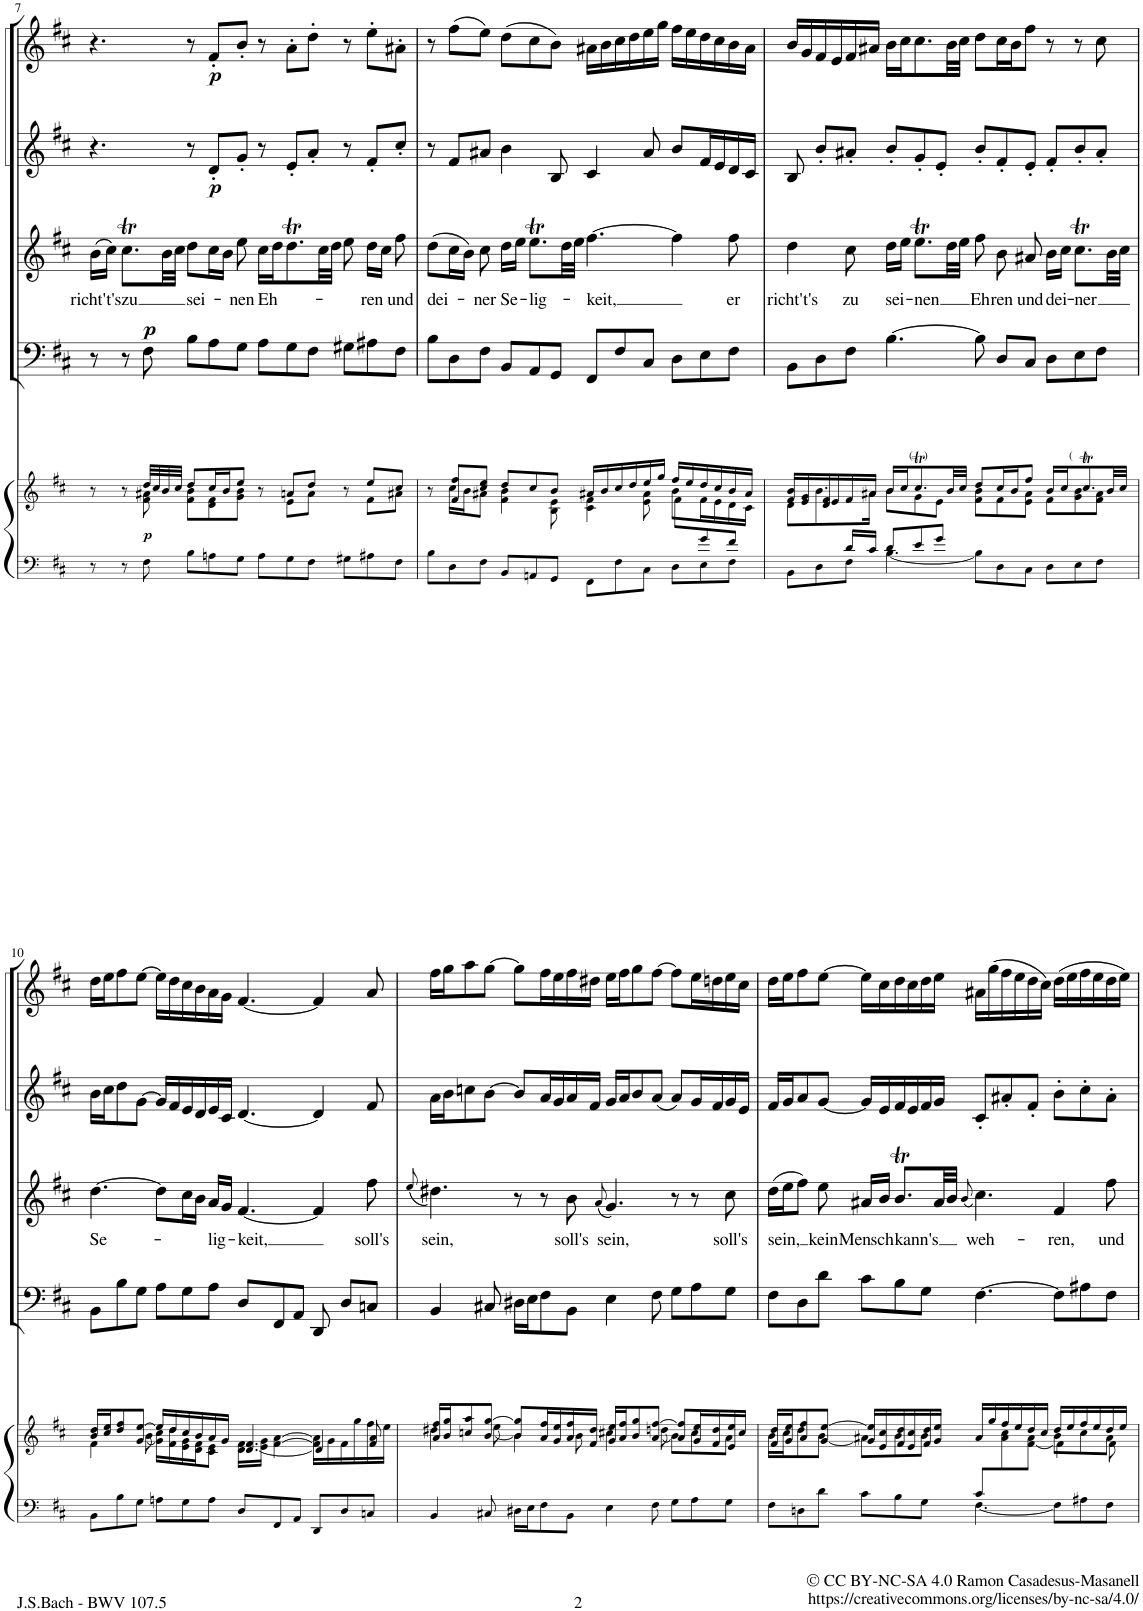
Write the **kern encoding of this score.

**kern	**kern	**dynam	**kern	**dynam	**kern	**text	**kern	**dynam	**kern	**dynam
*part5	*part5	*part5	*part4	*part4	*part3	*part3	*part2	*part2	*part1	*part1
*staff6	*staff5	*staff5/6	*staff4	*staff4	*staff3	*staff3	*staff2	*staff2	*staff1	*staff1
*I"Piano reduction	*	*	*I"Organo e Continuo	*	*I"Soprano	*	*I"Oboe d'amore II	*	*I"Oboe d'amore I	*
*I'Pno	*	*	*	*	*	*	*I'Ob	*	*I'Ob	*
!!LO:PB:g=z
*clefF4	*clefG2	*	*clefF4	*	*clefG2	*	*clefG2	*	*clefG2	*
*k[f#c#]	*k[f#c#]	*	*k[f#c#]	*	*k[f#c#]	*	*k[f#c#]	*	*k[f#c#]	*
*M12/8	*M12/8	*	*M12/8	*	*M12/8	*	*M12/8	*	*M12/8	*
=7	=7	=7	=7	=7	=7	=7	=7	=7	=7	=7
*	*^	*	*	*	*	*	*	*	*	*
!	!	!	!	!	!	!	!LO:LY:b	!	!	!	!
8r	8r	8ryy	.	8r	.	(>16b\LL	richt't's	4.r	.	4.r	.
.	.	.	.	.	.	16cc#\JJ)	.	.	.	.	.
!	!	!	!	!	!	!	!LO:LY:b	!	!	!	!
8r	8r	8ryy	.	8r	.	8.cc#t\L	zu	.	.	.	.
!	!	!	!LO:DY:b	!	!LO:DY:a	!	!	!	!	!	!
8F#\	32dd/LLL	8f#\ 8a#X\	p	8F#\	p	.	.	.	.	.	.
.	32cc#/	.	.	.	.	.	.	.	.	.	.
.	32b/	.	.	.	.	32b\LL	.	.	.	.	.
.	32cc#/JJJ	.	.	.	.	32cc#\JJJ	.	.	.	.	.
!	!	!	!	!	!	!	!LO:LY:b	!	!	!	!
8B\L	8dd/L	8f#\ 8b\L	.	8B\L	.	8dd\L	sei-	8r	.	8r	.
!	!	!	!	!	!	!	!	!	!LO:DY:b	!	!LO:DY:b
8An\	16cc#/L	8d\ 8f#\	.	8A\	.	16cc#\L	.	8d'/L	p	8f#'/L	p
.	16b/J	.	.	.	.	16b\JJ	.	.	.	.	.
!	!	!	!	!	!	!	!LO:LY:b	!	!	!	!
8G\J	8ee/J	8g\ 8b\J	.	8G\J	.	8ee\	-nen	8g'/J	.	8b'/J	.
!	!	!	!	!	!	!	!LO:LY:b	!	!	!	!
8A\L	8r	8ryy	.	8A\L	.	16cc#\LL	Eh-	8r	.	8r	.
.	.	.	.	.	.	16dd\J	.	.	.	.	.
8G\	8an/L	8e\L	.	8G\	.	8.ddT\	.	8e'/L	.	8a'\L	.
8F#\J	8dd/J	8a\J	.	8F#\J	.	.	.	8a'/J	.	8dd'\J	.
.	.	.	.	.	.	32cc#\LL	.	.	.	.	.
.	.	.	.	.	.	32dd\JJJ	.	.	.	.	.
8G#X\L	8r	8ryy	.	8G#X\L	.	8ee\	.	8r	.	8r	.
!	!	!	!	!	!	!	!LO:LY:b	!	!	!	!
8A#X\	8ee/L	8f#\L	.	8A#X\	.	16dd\LL	-ren	8f#'/L	.	8ee'\L	.
.	.	.	.	.	.	16cc#\JJ	.	.	.	.	.
!	!	!	!	!	!	!	!LO:LY:b	!	!	!	!
8F#\J	8cc#/J	8a#X\J	.	8F#\J	.	8ff#\	und	8cc#'/J	.	8a#X'\J	.
=8	=8	=8	=8	=8	=8	=8	=8	=8	=8	=8	=8
*^	*	*^	*	*	*	*	*	*	*	*	*
!	!	!	!	!	!	!	!	!	!LO:LY:b	!	!	!	!
8B\L	2.ryy	8r	8ryy	8ryy	.	8B\L	.	(8dd\L	dei-	8r	.	8r	.
*	*	*	*v	*v	*	*	*	*	*	*	*	*	*
8D\	.	8f#/ 8ff#/L	16cc#\LL	.	8D\	.	16cc#\L	.	8f#/L	.	(8ff#\L	.
.	.	.	16b\J	.	.	.	16b\JJ)	.	.	.	.	.
!	!	!	!	!	!	!	!	!LO:LY:b	!	!	!	!
8F#\J	.	8cc#/ 8ee/J	8a#X\J	.	8F#\J	.	8cc#\	-ner	8a#X/J	.	8ee\J)	.
!	!	!	!	!	!	!	!	!LO:LY:b	!	!	!	!
8BB/L	.	8dd/L	4f#\ 4b\	.	8BB/L	.	16dd\LL	Se-	4b\	.	(8dd\L	.
.	.	.	.	.	.	.	16ee\JJ	.	.	.	.	.
!	!	!	!	!	!	!	!	!LO:LY:b	!	!	!	!
8AAn/	.	8cc#/	.	.	8AA/	.	8.eeT\L	-lig-	.	.	8cc#\	.
8GG/J	.	8b/J	8B\ 8e\	.	8GG/J	.	.	.	8B/	.	8b\J)	.
.	.	.	.	.	.	.	32dd\LL	.	.	.	.	.
.	.	.	.	.	.	.	32ee\JJJ	.	.	.	.	.
!	!	!	!	!	!	!	!	!LO:LY:b	!	!	!	!
8FF#\L	4.ryy	16a#X/LL	4c#\ 4f#\	.	8FF#/L	.	[4.ff#\	-keit,	4c#/	.	16a#X\LL	.
.	.	16b/	.	.	.	.	.	.	.	.	16b\	.
8F#\	.	16cc#/	.	.	8F#/	.	.	.	.	.	16cc#\	.
.	.	16dd/	.	.	.	.	.	.	.	.	16dd\	.
8C#\J	.	16ee/	8e\ 8a#\	.	8C#/J	.	.	.	8a#/	.	16ee\	.
.	.	16gg/JJ	.	.	.	.	.	.	.	.	16gg\JJ	.
*	*	*	*^	*	*	*	*	*	*	*	*	*
8ryy	8D\L	16ff#/LL	8b\L	8f#\L	.	8D\L	.	4ff#\]	.	8b/L	.	16ff#\LL	.
.	.	16ee/	.	.	.	.	.	.	.	.	.	16ee\	.
8g/	8E\	16dd/	16f#\L	4ryy	.	8E\	.	.	.	16f#/L	.	16dd\	.
.	.	16cc#/	16e\	.	.	.	.	.	.	16e/	.	16cc#\	.
!	!	!	!	!	!	!	!	!	!LO:LY:b	!	!	!	!
8f#/J	8F#\J	16b/	16d\	.	.	8F#\J	.	8ff#\	er	16d/	.	16b\	.
.	.	16a#/JJ	16c#\JJ	.	.	.	.	.	.	16c#/JJ	.	16a#\JJ	.
*	*	*	*v	*v	*	*	*	*	*	*	*	*	*
=9	=9	=9	=9	=9	=9	=9	=9	=9	=9	=9	=9	=9
!	!	!	!	!	!	!	!	!LO:LY:b	!	!	!	!
4ryy	8BB\L	16f#/ 16b/LL	8d\L	.	8BB\L	.	4dd\	richt't's	8B/	.	16b/LL	.
.	.	16e/ 16g/	.	.	.	.	.	.	.	.	16g/	.
.	8D\	16d/ 16f#/	8.b\	.	8D\	.	.	.	8b'/L	.	16f#/	.
.	.	16e/	.	.	.	.	.	.	.	.	16e/	.
!	!	!	!	!	!	!	!	!LO:LY:b	!	!	!	!
16d/LL	8F#\J	16f#/	.	.	8F#\J	.	8cc#\	zu	8a#X'/J	.	16f#/	.
16c#/JJ	.	16a#X/JJ	16a#\Jk	.	.	.	.	.	.	.	16a#X/JJ	.
!	!	!	!	!	!	!	!	!LO:LY:b	!	!	!	!
8d/L	[4.B\	16b/LL	8b\L	.	[4.B\	.	16dd\LL	sei-	8b'/L	.	16b\LL	.
.	.	16cc#/J	.	.	.	.	16ee\JJ	.	.	.	16cc#\J	.
!	!	!LO:TX:a:t=(    )	!	!	!	!	!	!	!	!	!	!
!	!	!	!	!	!	!	!	!LO:LY:b	!	!	!	!
8e/	.	8.cc#t/	8g\	.	.	.	8.eeT\L	-nen	8g'/	.	8.cc#\	.
8g/J	.	.	8e\J	.	.	.	.	.	8e'/J	.	.	.
.	.	32b/LL	.	.	.	.	32dd\LL	.	.	.	32b\LL	.
.	.	32cc#/JJJ	.	.	.	.	32ee\JJJ	.	.	.	32cc#\JJJ	.
!	!	!	!	!	!	!	!	!LO:LY:b	!	!	!	!
2.ryy	8B\L]	8dd/L	8f#\ 8b\L	.	8B\]	.	8ff#\	Eh-	8b'/L	.	8dd\L	.
!	!	!	!	!	!	!	!	!LO:LY:b	!	!	!	!
.	8D\	16cc#/L	8f#\	.	8D/L	.	8b\	-ren	8f#'/	.	16cc#\L	.
.	.	16b/J	.	.	.	.	.	.	.	.	16b\J	.
!	!	!	!	!	!	!	!	!LO:LY:b	!	!	!	!
.	8C#\J	8ff#/J	8e\ 8a#\J	.	8C#/J	.	8a#X/	und	8e'/J	.	8ff#\J	.
!	!	!	!	!	!	!	!	!LO:LY:b	!	!	!	!
.	8D\L	16b/LL	8f#\L	.	8D\L	.	16b\LL	dei-	8f#'/L	.	8r	.
.	.	16cc#/J	.	.	.	.	16cc#\JJ	.	.	.	.	.
!	!	!LO:TX:a:t=(    )	!	!	!	!	!	!	!	!	!	!
!	!	!	!	!	!	!	!	!LO:LY:b	!	!	!	!
.	8E\	8.cc#t/	8g\ 8b\	.	8E\	.	8.cc#t\L	-ner	8b'/	.	8r	.
.	8F#\J	.	8f#\ 8a#\J	.	8F#\J	.	.	.	8a#'/J	.	8cc#\	.
.	.	32b/LL	.	.	.	.	32b\LL	.	.	.	.	.
.	.	32cc#/JJJ	.	.	.	.	32cc#\JJJ	.	.	.	.	.
*v	*v	*	*	*	*	*	*	*	*	*	*	*
!!LO:LB:g=z
=10	=10	=10	=10	=10	=10	=10	=10	=10	=10	=10	=10
!	!	!	!	!	!	!	!LO:LY:b	!	!	!	!
8BB\L	16b/ 16dd/LL	4f#\	.	8BB\L	.	[4.dd\	Se-	16b\LL	.	16dd\LL	.
.	16cc#/ 16ee/J	.	.	.	.	.	.	16cc#\J	.	16ee\J	.
8B\	8dd/ 8ff#/	.	.	8B\	.	.	.	8dd\	.	8ff#\	.
8G\J	[<8g/ [8ee/J	8b\	.	8G\J	.	.	.	[8g\J	.	[8ee\J	.
8An\L	16ee/LL]	16g\] 16cc#\LL	.	8A\L	.	8dd\L]	.	16g/LL]	.	16ee\LL]	.
.	16dd/	16f#\ 16dd\	.	.	.	.	.	16f#/	.	16dd\	.
8G\	16cc#/	16e\ 16g\	.	8G\	.	16cc#\L	.	16e/	.	16cc#\	.
.	16b/	16d\ 16f#\J	.	.	.	16b\JJ	.	16d/	.	16b\	.
!	!	!	!	!	!	!	!LO:LY:b	!	!	!	!
8A\J	16a/	8c#\ 8e\J	.	8A\J	.	16a/LL	-lig-	16e/	.	16a\	.
.	16g/JJ	.	.	.	.	16g/JJ	.	16c#/JJ	.	16g\JJ	.
!	!	!	!	!	!	!	!LO:LY:b	!	!	!	!
8D/L	[<4.d/ 4.f#/	16d\ 16f#\LL	.	8D/L	.	[4.f#/	-keit,	[4.d/	.	[4.f#/	.
.	.	16e\ 16g\JJ	.	.	.	.	.	.	.	.	.
8FF#/	.	[>4f#\ [>4a\	.	8FF#/	.	.	.	.	.	.	.
8AA/J	.	.	.	8AA/J	.	.	.	.	.	.	.
8DD/L	4d/]	16f#\] 16a\]LL	.	8DD/	.	4f#/]	.	4d/]	.	4f#/]	.
.	.	16g\	.	.	.	.	.	.	.	.	.
8D/	.	16f#\	.	8D/L	.	.	.	.	.	.	.
.	.	16gg\	.	.	.	.	.	.	.	.	.
!	!	!	!	!	!	!	!LO:LY:b	!	!	!	!
8Cn/J	8f#/ 8a/	16ff#\	.	8Cn/J	.	8ff#\	soll's	8f#/	.	8a/	.
.	.	16ee\JJ	.	.	.	.	.	.	.	.	.
=11	=11	=11	=11	=11	=11	=11	=11	=11	=11	=11	=11
.	.	.	.	.	.	(8qee/	.	.	.	.	.
!	!	!	!	!	!	!	!LO:LY:b	!	!	!	!
4BB/	16a/ 16ff#/LL	4dd#X\	.	4BB/	.	4.dd#X\)	sein,	16a\LL	.	16ff#\LL	.
.	16b/ 16gg/J	.	.	.	.	.	.	16b\J	.	16gg\J	.
.	8ccn/ 8aa/	.	.	.	.	.	.	8ccn\	.	8aa\	.
8C#X/	[<8b/ [8gg/J	8ee\	.	8C#X/	.	.	.	[8b\J	.	[8gg\J	.
16D#X\LL	8b/] 8gg/]L	4b\	.	16D#X\LL	.	8r	.	8b/L]	.	8gg\L]	.
16E\J	.	.	.	16E\J	.	.	.	.	.	.	.
8F#\	16a/ 16ff#/L	.	.	8F#\	.	8r	.	16a/L	.	16ff#\L	.
.	16g/ 16ee/	.	.	.	.	.	.	16g/	.	16ee\	.
!	!	!	!	!	!	!	!LO:LY:b	!	!	!	!
8BB\J	16a/ 16ff#/	8b\	.	8BB\J	.	8b\	soll's	16a/	.	16ff#\	.
.	16f#/ 16dd#/JJ	.	.	.	.	.	.	16f#/JJ	.	16dd#X\JJ	.
.	.	.	.	.	.	(8qa/	.	.	.	.	.
!	!	!	!	!	!	!	!LO:LY:b	!	!	!	!
4E\	16g/ 16ee/LL	4cc#X\	.	4E\	.	4.g/)	sein,	16g/LL	.	16ee\LL	.
.	16a/ 16ff#/J	.	.	.	.	.	.	16a/J	.	16ff#\J	.
.	8b/ 8gg/	.	.	.	.	.	.	8b/	.	8gg\	.
8F#\	[<8a/ [8ff#/J	8ddn\	.	8F#\	.	.	.	(8a/J	.	[8ff#\J	.
8G\L	8a/] 8ff#/]L	8b\L	.	8G\L	.	8r	.	8a/L)	.	8ff#\L]	.
8A\	16g/ 16ee/L	8cc#\	.	8A\	.	8r	.	16g/L	.	16ee\L	.
.	16f#/ 16dd/	.	.	.	.	.	.	16f#/	.	16ddn\	.
!	!	!	!	!	!	!	!LO:LY:b	!	!	!	!
8G\J	16e/ 16ee/	8a\J	.	8G\J	.	8cc#\	soll's	16g/	.	16ee\	.
.	16cc#/JJ	.	.	.	.	.	.	16e/JJ	.	16cc#\JJ	.
=12	=12	=12	=12	=12	=12	=12	=12	=12	=12	=12	=12
*^	*	*^	*	*	*	*	*	*	*	*	*
!	!	!	!	!	!	!	!	!	!LO:LY:b	!	!	!	!
2.ryy	8F#\L	16f#/ 16dd/LL	16b\LL	2.ryy	.	8F#\L	.	(16dd\LL	sein,	16f#/LL	.	16dd\LL	.
.	.	16g/ 16ee/J	16cc#\J	.	.	.	.	16ee\J	.	16g/J	.	16ee\J	.
.	8Dn\	8a/ 8ff#/	8dd\	.	.	8D\	.	8ff#\J)	.	8a/	.	8ff#\	.
!	!	!	!	!	!	!	!	!	!LO:LY:b	!	!	!	!
.	8d\J	[<8g/ [8ee/J	8b\J	.	.	8d\J	.	8ee\	kein	[8g/J	.	[8ee\J	.
!	!	!	!	!	!	!	!	!	!LO:LY:b	!	!	!	!
.	8c#\L	16g/] 16ee/]LL	8a#X\L	.	.	8c#\L	.	16a#X/LL	Mensch	16g/LL]	.	16ee\LL]	.
.	.	16e/ 16cc#/	.	.	.	.	.	16b/JJ	.	16e/	.	16cc#\	.
!	!	!	!	!	!	!	!	!	!LO:LY:b	!	!	!	!
.	8B\	16f#/ 16dd/	8b\	.	.	8B\	.	8.bT/L	kann's	16f#/	.	16dd\	.
.	.	16e/ 16cc#/	.	.	.	.	.	.	.	16e/	.	16cc#\	.
.	8G\J	16f#/ 16dd/	8b\J	.	.	8G\J	.	.	.	16f#/	.	16dd\	.
.	.	16g/ 16ee/JJ	.	.	.	.	.	32a#/LL	.	16g/JJ	.	16ee\JJ	.
.	.	.	.	.	.	.	.	32b/JJJ	.	.	.	.	.
.	.	.	.	.	.	.	.	(8qb/	.	.	.	.	.
!	!	!	!	!	!	!	!	!	!LO:LY:b	!	!	!	!
8c#/L	[<4.F#\	16a#/LL	8ryy	4.ryy	.	[4.F#\	.	4.cc#\)	weh-	8c#'/L	.	16a#X\LL	.
.	.	16gg/	.	.	.	.	.	.	.	.	.	(16gg\	.
2ryy	.	16ff#/	8a#\ 8cc#\	.	.	.	.	.	.	8a#X'/	.	16ff#\	.
.	.	16ee/	.	.	.	.	.	.	.	.	.	16ee\	.
.	.	16dd/	[8f#\ 8a#\J	.	.	.	.	.	.	8f#'/J	.	16dd\	.
.	.	16cc#/JJ	.	.	.	.	.	.	.	.	.	16cc#\JJ)	.
!	!	!	!	!	!	!	!	!	!LO:LY:b	!	!	!	!
.	8F#\L]	16dd/LL	8b\L	4f#\]	.	8F#\L]	.	4f#/	-ren,	8b'\L	.	(16dd\LL	.
.	.	16ee/	.	.	.	.	.	.	.	.	.	16ee\	.
.	8A#X\	16ff#/	8cc#\	.	.	8A#X\	.	.	.	8cc#'\	.	16ff#\	.
.	.	16ee/	.	.	.	.	.	.	.	.	.	16ee\	.
!	!	!	!	!	!	!	!	!	!LO:LY:b	!	!	!	!
8ryy	8F#\J	16dd/	8a#\J	8f#\	.	8F#\J	.	8ff#\	und	8a#'\J	.	16dd\	.
.	.	16ee/JJ	.	.	.	.	.	.	.	.	.	16ee\JJ)	.
*v	*v	*	*	*	*	*	*	*	*	*	*	*	*
*	*v	*v	*v	*	*	*	*	*	*	*	*	*
=	=	=	=	=	=	=	=	=	=	=
*-	*-	*-	*-	*-	*-	*-	*-	*-	*-	*-
